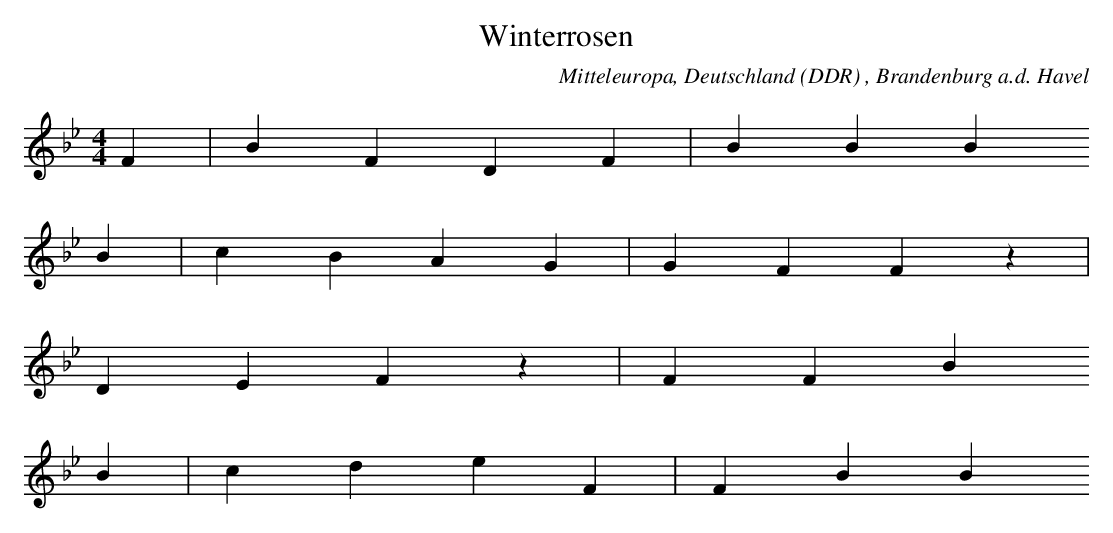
X:1
T: Winterrosen
O: Mitteleuropa, Deutschland (DDR) , Brandenburg a.d. Havel
M: 4/4
L: 1/4
K: Bb
F | BFDF | BBB
B | cBAG | GFFz |
DEFz | FFB
B | cdeF | FBB
